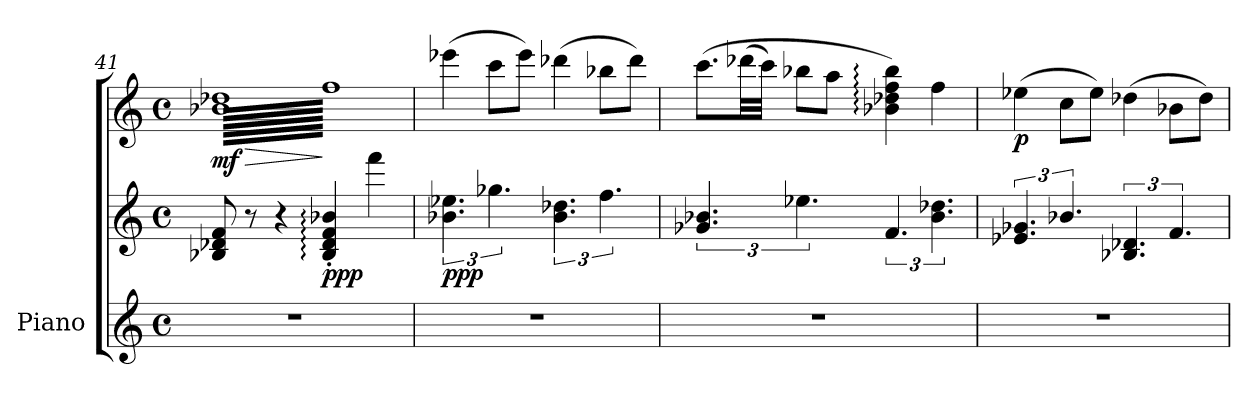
**kern	**kern	**kern	**dynam
*part1	*part1	*part1	*part1
*staff3	*staff2	*staff1	*staff1/2/3
*I"Piano	*	*	*
*I'Pno.	*	*	*
*clefG2	*clefG2	*clefG2	*
*k[]	*k[]	*k[]	*
*M4/4	*M4/4	*M4/4	*
*met(c)	*met(c)	*met(c)	*
*MM60	*MM60	*MM60	*
=41	=41	=41	=41
!	!	!	!LO:HP:b
!	!	!	!LO:DY:n=1:b
*	*	*tremolo	*
1r	8B-X/ 8d-X/ 8f/	128b-X 128dd-XLLLLL	> mf
.	.	128ff	.
.	.	128b-X 128dd-X	.
.	.	128ff	.
.	.	128b-X 128dd-X	.
.	.	128ff	.
.	.	128b-X 128dd-X	.
.	.	128ff	.
.	.	128b-X 128dd-X	.
.	.	128ff	.
.	.	128b-X 128dd-X	.
.	.	128ff	.
.	.	128b-X 128dd-X	.
.	.	128ff	.
.	.	128b-X 128dd-X	.
.	.	128ff	.
.	8r	128b-X 128dd-X	.
.	.	128ff	.
.	.	128b-X 128dd-X	.
.	.	128ff	.
.	.	128b-X 128dd-X	.
.	.	128ff	.
.	.	128b-X 128dd-X	.
.	.	128ff	.
.	.	128b-X 128dd-X	.
.	.	128ff	.
.	.	128b-X 128dd-X	.
.	.	128ff	.
.	.	128b-X 128dd-X	.
.	.	128ff	.
.	.	128b-X 128dd-X	.
.	.	128ff	.
.	4r	128b-X 128dd-X	.
.	.	128ff	.
.	.	128b-X 128dd-X	.
.	.	128ff	.
.	.	128b-X 128dd-X	.
.	.	128ff	.
.	.	128b-X 128dd-X	.
.	.	128ff	.
.	.	128b-X 128dd-X	.
.	.	128ff	.
.	.	128b-X 128dd-X	.
.	.	128ff	.
.	.	128b-X 128dd-X	.
.	.	128ff	.
.	.	128b-X 128dd-X	.
.	.	128ff	.
.	.	128b-X 128dd-X	.
.	.	128ff	.
.	.	128b-X 128dd-X	.
.	.	128ff	.
.	.	128b-X 128dd-X	.
.	.	128ff	.
.	.	128b-X 128dd-X	.
.	.	128ff	.
.	.	128b-X 128dd-X	.
.	.	128ff	.
.	.	128b-X 128dd-X	.
.	.	128ff	.
.	.	128b-X 128dd-X	.
.	.	128ff	.
.	.	128b-X 128dd-X	.
.	.	128ff	.
*	*	*MM65	*
!	!	!	!LO:DY:n=2:b=2
!	!	!	!LO:DY:n=3:b
.	4B-/:' 4d-/:' 4f/:' 4b-X/:'	128b-X 128dd-X	] p pp
.	.	128ff	.
.	.	128b-X 128dd-X	.
.	.	128ff	.
.	.	128b-X 128dd-X	.
.	.	128ff	.
.	.	128b-X 128dd-X	.
.	.	128ff	.
.	.	128b-X 128dd-X	.
.	.	128ff	.
.	.	128b-X 128dd-X	.
.	.	128ff	.
.	.	128b-X 128dd-X	.
.	.	128ff	.
.	.	128b-X 128dd-X	.
.	.	128ff	.
.	.	128b-X 128dd-X	.
.	.	128ff	.
.	.	128b-X 128dd-X	.
.	.	128ff	.
.	.	128b-X 128dd-X	.
.	.	128ff	.
.	.	128b-X 128dd-X	.
.	.	128ff	.
.	.	128b-X 128dd-X	.
.	.	128ff	.
.	.	128b-X 128dd-X	.
.	.	128ff	.
.	.	128b-X 128dd-X	.
.	.	128ff	.
.	.	128b-X 128dd-X	.
.	.	128ff	.
.	4fff\	128b-X 128dd-X	.
.	.	128ff	.
.	.	128b-X 128dd-X	.
.	.	128ff	.
.	.	128b-X 128dd-X	.
.	.	128ff	.
.	.	128b-X 128dd-X	.
.	.	128ff	.
.	.	128b-X 128dd-X	.
.	.	128ff	.
.	.	128b-X 128dd-X	.
.	.	128ff	.
.	.	128b-X 128dd-X	.
.	.	128ff	.
.	.	128b-X 128dd-X	.
.	.	128ff	.
.	.	128b-X 128dd-X	.
.	.	128ff	.
.	.	128b-X 128dd-X	.
.	.	128ff	.
.	.	128b-X 128dd-X	.
.	.	128ff	.
.	.	128b-X 128dd-X	.
.	.	128ff	.
.	.	128b-X 128dd-X	.
.	.	128ff	.
.	.	128b-X 128dd-X	.
.	.	128ff	.
.	.	128b-X 128dd-X	.
.	.	128ff	.
.	.	128b-X 128dd-X	.
.	.	128ffJJJJJ	.
*	*	*Xtremolo	*
=42	=42	=42	=42
*	*	*MM70	*
!	!	!	!LO:DY:b=2
!	!	!	!LO:DY:n=1:b
1r	6.b-X\ 6.ee-X\	(>4eee-X\	pp p
.	.	.	.
.	.	.	.
.	.	.	.
.	.	.	.
.	.	.	.
.	.	.	.
.	.	.	.
.	.	.	.
.	.	.	.
.	.	.	.
.	.	.	.
.	.	.	.
.	.	.	.
.	.	.	.
.	.	.	.
.	.	.	.
.	.	.	.
.	.	.	.
.	.	.	.
.	.	.	.
.	.	.	.
.	.	.	.
.	.	.	.
.	.	.	.
.	.	.	.
.	.	.	.
.	.	.	.
.	.	.	.
.	.	.	.
.	.	.	.
.	.	.	.
.	6.gg-X\	8ccc\L	.
.	.	.	.
.	.	.	.
.	.	.	.
.	.	.	.
.	.	.	.
.	.	.	.
.	.	.	.
.	.	.	.
.	.	.	.
.	.	.	.
.	.	.	.
.	.	.	.
.	.	.	.
.	.	.	.
.	.	.	.
.	.	8eee-\J)	.
.	.	.	.
.	.	.	.
.	.	.	.
.	.	.	.
.	.	.	.
.	.	.	.
.	.	.	.
.	.	.	.
.	.	.	.
.	.	.	.
.	.	.	.
.	.	.	.
.	.	.	.
.	.	.	.
.	.	.	.
.	6.b-\ 6.dd-X\	(>4ddd-X\	.
.	6.ff\	8bb-X\L	.
.	.	8ddd-\J)	.
=43	=43	=43	=43
1r	6.g-X/ 6.b-X/	(>8.ccc\L	.
.	.	(>32ddd-X\LL	.
.	.	32ccc\JJJ)	.
.	6.ee-X\	8bb-X\L	.
.	.	8aa\J	.
.	6.f/	4b-X\: 4dd-X\: 4ff\: 4bb-\:)	.
.	6.b-\ 6.dd-X\	4ff\	.
=44	=44	=44	=44
!	!	!	!LO:DY:b
1r	6.e-X/ 6.g-X/	(>4ee-X\	p
.	6.b-X/	8cc\L	.
.	.	8ee-\J)	.
.	6.B-X/ 6.d-X/	(>4dd-X\	.
.	6.f/	8b-X\L	.
.	.	8dd-\J)	.
=	=	=	=
*-	*-	*-	*-
